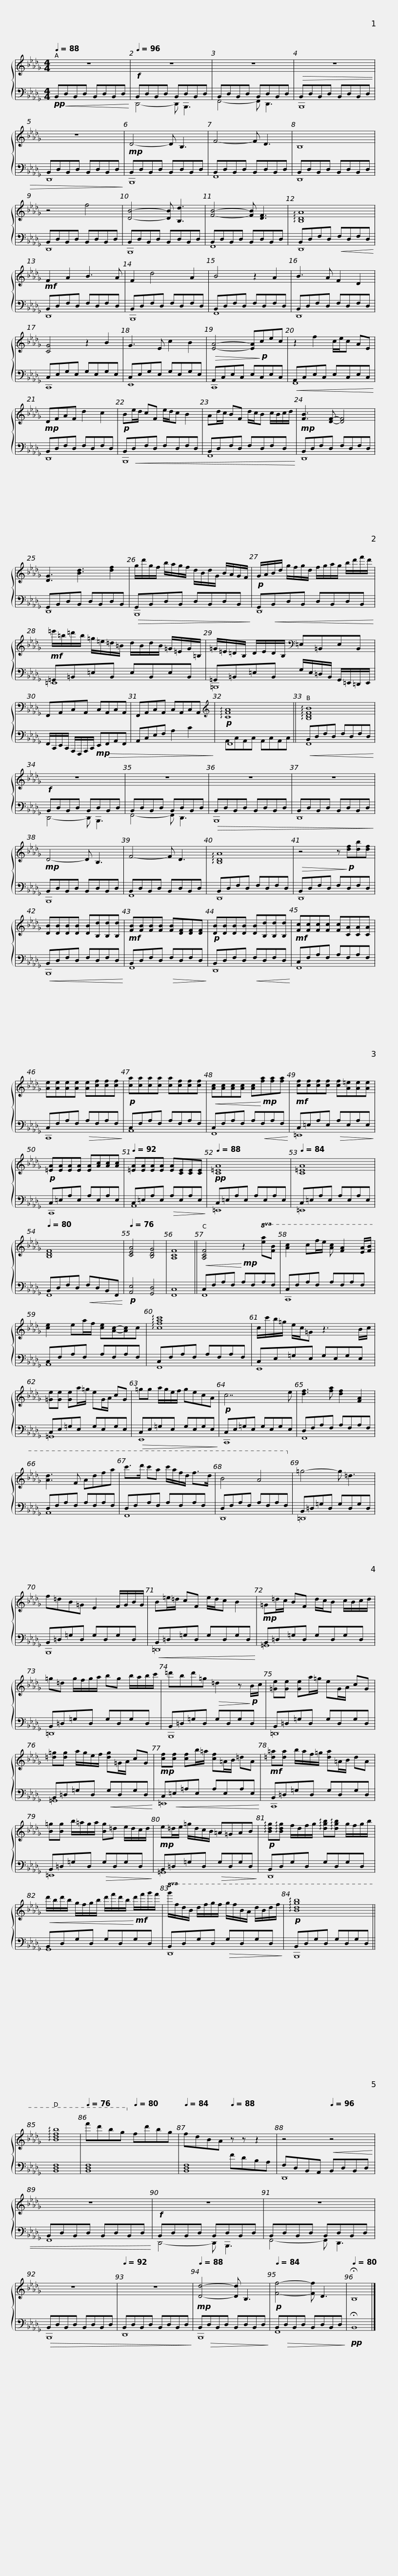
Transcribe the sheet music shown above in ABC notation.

X:1
%%score { 1 | ( 2 3 ) }
L:1/8
Q:1/4=88
M:4/4
I:linebreak $
K:Db
V:1 treble
V:2 bass
V:3 bass
V:1
 z8[Q:1/4=92] |[Q:1/4=96] z8 | z8 | z8 |$ z8 | %5
 D4- D B,3 | F4- F D3 | B,8 |$ z4 f4 | [DB]4- [DB] [B,d]3 | %10
 [FB]4- [FB] [DF]3 | !arpeggio![B,DA]8 |$ F2 A2 B3 A | F2 d4 A2 | B4 z2 A2 | %15
 B3 A F2 D2 |$ [CG]4 z2 B2 | G3 E c2 B2 | [EA]4- [EA]cec | z2 f2 c/e/c AE |$ %20
 DFAF d2 c2 | Be/d/ cF e/d/c B2 | Ad/c/ BF d/c/B c/B/c/d/ | [FB]3 [DF]- [DF]4 |$ [DG]3 [Bd]3 [df]2 | %25
 g/d'/g/f/ b/a/g/f/ d/B/d/G/ B/A/G/F/ | G/A/B/d/ g/f/g/d/ f/g/a/g/ b/d'/f'/d'/ |$ =e'/=b/=d'/b/ =g/=e/=d/=B/ d/B/d/B/ =G/=E/G/=B,/ |$ =G/=E/=D/B,/ D/E/D/B,/[K:bass] =E,=B,,E,B,, | F,,A,,C,A,, C,A,,C,A,, |$ %30
 F,,A,,C,A,, C,A,,C,A,, |[K:treble] !arpeggio![CFA]8 || !arpeggio![B,DFB]8 | z8 |$ z8 | %35
 z8 | z8 | D4- D B,3 |$ F4- F D3 | !arpeggio![B,DA]8 | %40
 z4 z [df][db][df] | [DB][DB][DB][DB] [DB][B,d][B,d][B,d] |$ [FB][FB][FB][FB] [FB][DF][DF][DF] | [DB][DB][DB][DB] [DB][B,d][B,d][B,d] | [Fc][Fc][Fc][Fc] [Fc][CA][CA][CA] | %45
 [Ae][Ae][Ae][Ae] [Ae][cf][cf][cf] |$ [ca][ca][ca][ca] [ca][cf][cf][cf] | [Ac][Ac][Ac][Ac] [Ac][fa][fa][fa] | [cf][cf][cf][cf] [cf][A=e][Ae][Ae] | [=EA][EA][EA][EA] [EA][Ac][Ac][Ac] |$ %50
[Q:1/4=92] [=EA][EA][EA][EA] [EA][CE][CE][CE] |[Q:1/4=88] [C=EA]8 |[Q:1/4=84] [C=EA]8 |[Q:1/4=80] [B,DF]8 |[Q:1/4=76] [CEA]4 [B,DG]4 | %55
 [A,CF]8 ||$ [A,CF]4 z2!8va(! [ea][fb] | [ac']2 c'f'/e'/ [ac'] [fa]2 [ea]/[fb]/ | [c'e']2 e'a'/f'/ [c'e'][ac']-[ac']c' | !arpeggio![c'f'a'c'']8 |$ %60
 c'/c''/b'/=g'/ e'/c'/=g z3 b/c'/ | [=ge'][ge'] [ge']a'/=g'/ e'g/a/ c'g | =g'g' a'/g'/e'/f'/ g'e'c'a | c'7 e' |$ [d'f']3 [f'a'] [d'f']2 [fa]2 | %65
 [ad']3 f ad'f'a' | c''>d'' c''a' c''/a'/f'/d'/ f'>d' | b4 a4!8va)! |$ =g4- g =d3 | f=dB=G E2 F/G/B/G/ | %70
 B=e/=d/ cF e/d/c B2 | =G=d/c/ BF d/c/B c/B/c/d/ |$ =g=d g/f/g/a/ bg b/a/b/c'/ | =d'bd'=g =d2 z B/c/ | [=Ge][Ge] [Ge]a/=g/ eG/A/ cG |$ %75
 [=d=g][dg] a/g/e/f/ [dg]=G/A/ cG | [cf][cf] [cf]b/=a/ [cf]=A/B/ =dA | [=d=a][da] b/a/f/=g/ [da]=A/B/ dA |$ [B=g][Bg] b/=a/g/a/ [Bg]=d e/d/c/d/ | e=d/e/ =g/d/c/B/ =A=GAB |$ %80
 !arpeggio![Bdg]!arpeggio![Bdg] f/d/f/g/ !arpeggio![dgb]!arpeggio![dgb] g/f/g/b/ | d'/b/d'/b/ g/f/g/b/ d'/f'/d'/b/ d'/f'/g'/f'/ |$!8va(! g'/f'/d'/b/ d'/f'/g'/f'/ g'/f'/b/a/ d'/b/d'/f'/ | !arpeggio![bd'g'b']8 ||$ !arpeggio![bd'f'b']8 | %85
[Q:1/4=76] f''d''b'g'!8va)![Q:1/4=80] f'd'bg |[Q:1/4=84] fdBA[Q:1/4=88] z z z2 |[Q:1/4=92] z4[Q:1/4=96] z4 |$ z8 | z8 | %90
 z8 | z8 |$[Q:1/4=92] z8 |[Q:1/4=88] [Dd]4- [Dd] B,3 |[Q:1/4=84] [Ff]4- [Ff] D3 | %95
[Q:1/4=80] !fermata!B,8 |] %96
V:2
!pp!!<(! B,,D,B,,D, B,,D,B,,D,!<)! |!f! B,,D,B,,D, B,,D,B,,D, | B,,D,B,,D, B,,D,B,,D, |!>(! B,,D,B,,D, B,,D,B,,D, |$ B,,D,B,,D, B,,D,B,,D,!>)! | %5
!mp! B,,D,B,,D, B,,D,B,,D, | B,,D,B,,D, B,,D,B,,D, | B,,D,B,,D, B,,D,B,,D, |$ B,,D,B,,D, B,,D,B,,D, | B,,D,B,,D, B,,D,B,,D, | %10
 B,,D,B,,D, B,,D,B,,D, | B,,D,F,D,!<(! F,D,F,D,!<)! |$!mf! B,,D,F,D, F,D,F,D, | B,,D,F,D, F,D,F,D, | B,,D,F,D, F,D,F,D, | %15
 B,,D,F,D, F,D,F,D, |$ C,E,G,E, G,E,G,E, | C,E,G,E, G,E,G,E, |!>(! A,,C,E,C, E,!>)!!p!C,E,C, |!<(! A,,C,E,C, E,C,E,C,!<)! |$ %20
!mp! B,,D,F,D, F,D,F,D, |!p! B,,!<(!D,F,D, F,D,F,D, | B,,D,F,D, F,D,F,D,!<)! |!mp! B,,D,F,D, F,D,F,D, |$ G,,B,,D,B,, D,B,,D,B,, | %25
!>(! G,,B,,D,B,, D,B,,D,B,,!>)! |!p! G,,!<(!B,,D,B,, D,B,,D,B,,!<)! |$!mf! =G,,=B,,=E,B,, E,B,,E,B,, |$ =G,,=B,,=E,B,, G,/E,/=D,/B,,/ G,,/=E,,/=D,,/E,,/ | F,,/C,,/E,,/C,,/ A,,,/F,,,/A,,,/C,,/!mp!!>(! E,,F,,A,,F,, |$ %30
 A,,C,E,F, A,2 C2!>)! |!p! F,,8 ||!<(! B,,D,F,D, F,D,F,D,!<)! |!f! B,,D,B,,D, B,,D,B,,D, |$ B,,D,B,,D, B,,D,B,,D, | %35
!>(! B,,D,B,,D, B,,D,B,,D, | B,,D,B,,D, B,,D,B,,D,!>)! |!mp! B,,D,B,,D, B,,D,B,,D, |$ B,,D,B,,D, B,,D,B,,D, | B,,D,F,D, F,D,F,D, | %40
!>(! B,,D,F,D, F,!>)!!p!D,F,D, |!<(! B,,D,F,D, F,D,F,D,!<)! |$!mf! B,,D,F,D,!>(! F,D,F,D,!>)! |!p! B,,D,F,D,!<(! F,D,F,D,!<)! |!mf! C,F,A,F, A,F,A,F, | %45
 C,F,A,F,!>(! A,F,A,F,!>)! |$!p! C,F,A,F, A,F,A,F, |!<(! C,F,A,F, A,!<)!!mp!!<(!F,A,F,!<)! |!mf! C,=E,A,E,!>(! A,E,A,E,!>)! |!p! C,=E,A,E, A,E,A,E, |$ %50
 C,=E,A,E,!>(! A,E,A,E,!>)! |!pp! C,=E,A,E, A,E,A,E, | C,=E,A,E, A,E,A,E, | B,,D,F,D,!<(! F,D,B,,F,,!<)! |!p! [A,,E,]4 [G,,D,]4 | %55
 [F,,C,]8 ||$!<(! C,F,A,F,!<)!!mp! A,F,A,F, | C,F,A,F, A,F,A,F, | C,F,A,F, A,F,A,F, | C,F,A,F, A,F,A,F, |$ %60
 C,E,=G,E, G,E,G,E, | C,E,=G,E, G,E,G,E, |!>(! C,E,=G,E, G,E,G,E,!>)! |!p! C,E,=G,E, G,E,G,E, |$ D,F,A,F, A,F,A,F, | %65
 D,F,A,F, A,F,A,F, | D,F,A,F, A,F,A,F, | D,F,A,F, A,F,A,F, |$ B,,=D,=G,D, G,D,G,D, | B,,=D,=G,D, G,D,G,D, | %70
!<(! B,,=D,=G,D, G,D,G,D,!<)! |!mp! B,,=D,=G,D, G,D,G,D, |$ B,,=D,=G,D, G,D,G,D, | B,,=D,=G,D,!>(! G,D,G,!>)!!p!D, | B,,=D,=G,D, G,D,G,D, |$ %75
 B,,=D,=G,D,!<(! G,D,G,D,!<)! |!mp! C,!<(!=E,=A,E, A,E,A,E,!<)! |!mf! B,,=D,=G,D, G,D,G,D, |$ B,,=D,=G,D,!>(! G,D,G,D,!>)! |!mp! B,,=D,=G,D,!>(! G,D,G,D,!>)! |$ %80
!p! B,,D,G,D, G,D,G,D, |!<(! B,,D,G,D, G,D,!<)!!mf!G,D, |$ B,,D,G,D,!>(! G,D,G,D,!>)! |!p! B,,D,G,D, G,D,G,D, ||$ [B,,D,F,]8 | %85
 [B,,D,F,]8 | [B,,D,F,]8 | F,D,B,,A,,!<(! B,,D,B,,D, |$ B,,D,B,,D, B,,D,B,,D,!<)! |!f! B,,D,B,,D, B,,D,B,,D, | %90
 B,,D,B,,D, B,,D,B,,D, |!>(! B,,D,B,,D, B,,D,B,,D, |$ B,,D,B,,D, B,,D,B,,D,!>)! |!mp! B,,!>(!D,B,,D, B,,D,B,,D,!>)! |!p! B,,!>(!D,B,,D, B,,D,B,,D,!>)! | %95
!pp! !fermata!B,,8 |] %96
V:3
 x8 | D,,4- D,, B,,,3 | F,,4- F,, D,,3 | B,,,8 |$ D,,8 | %5
 B,,,8 | F,,8 | D,,8 |$ D,,8 | B,,,8 | %10
 F,,8 | D,,8 |$ D,,8 | B,,,8 | F,,8 | %15
 D,,8 |$ C,,8 | E,,8 | C,,8 | F,,8 |$ %20
 D,,8 | B,,,8 | F,,8 | D,,8 |$ D,,8 | %25
 B,,,8 | D,,8 |$ =E,,8 |$ =B,,,8 | x8 |$ %30
 x8 | A,,C,A,,C, A,,C,A,,C, || F,,8 | D,,4- D,, B,,,3 |$ F,,4- F,, D,,3 | %35
 B,,,8 | D,,8 | B,,,8 |$ F,,8 | D,,8 | %40
 D,,8 | B,,,8 |$ F,,8 | D,,8 | F,,8 | %45
 C,,8 |$ A,,8 | F,,8 | =E,,8 | C,,8 |$ %50
 A,,8 | =E,,8 | =E,,8 | F,,8 | x8 | %55
 x8 ||$ F,,8 | C,,8 | A,,8 | F,,8 |$ %60
 E,,8 | =G,,8 | E,,8 | C,,8 |$ F,,8 | %65
 A,,8 | F,,8 | D,,8 |$ =D,,8 | B,,,8 | %70
 =D,,8 | =G,,8 |$ =D,,8 | B,,,8 | =D,,8 |$ %75
 =G,,8 | =E,,8 | C,,8 |$ =E,,8 | =G,,8 |$ %80
 D,,8 | G,,8 |$ D,,8 | B,,,8 ||$ x8 | %85
 x8 | x4 FDB,A, | D,,8 |$ F,,8 | D,,4- D,, B,,,3 | %90
 F,,4- F,, D,,3 | B,,,8 |$ D,,8 | B,,,8 | F,,8 | %95
 x8 |] %96
